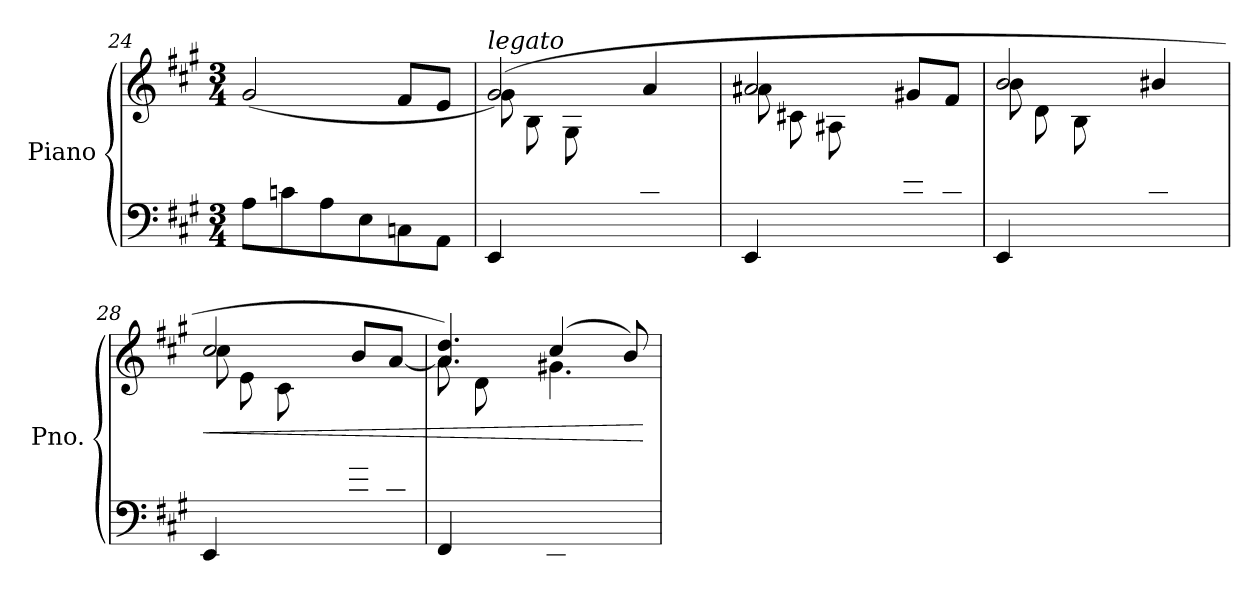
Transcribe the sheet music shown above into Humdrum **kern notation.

**kern	**kern	**dynam
*part1	*part1	*part1
*staff2	*staff1	*staff1/2
*I"Piano	*	*
*I'Pno.	*	*
*clefF4	*clefG2	*
*k[f#c#g#]	*k[f#c#g#]	*
*M3/4	*M3/4	*
=24	=24	=24
8A\L	(>2g#/	.
8cn\	.	.
8A\	.	.
8E\	.	.
8Cn\	8f#/L	.
8AA\J	8e/J	.
=25	=25	=25
*^	*^	*
!	!	!LO:TX:a:i:t=legato	!	!
4.ryy	4EE/	(>2g#/)	(<8g#\L	.
.	.	.	8B\	.
.	2ryy	.	8G#\	.
8E/	.	.	4.ryy	.
8cn/	.	4a/	.	.
8A/J)	.	.	.	.
=26	=26	=26	=26	=26
4.ryy	4EE/	2a#X/	(<8a#\L	.
.	.	.	8c#X\	.
.	2ryy	.	8A#X\	.
8E/	.	.	4.ryy	.
8e/	.	8g#X/L	.	.
8c#/J)	.	8f#/J	.	.
=27	=27	=27	=27	=27
4.ryy	4EE/	2b/	(<8b\L	.
.	.	.	8d\	.
.	2ryy	.	8B\	.
8E/	.	.	4.ryy	.
8d#X/	.	4b#X/	.	.
8B#X/J)	.	.	.	.
!!LO:LB:g=z	!!
=28	=28	=28	=28	=28
!	!	!	!	!LO:HP:b
4.ryy	4EE/	2cc#/	(<8cc#\L	<
.	.	.	8e\	.
.	2ryy	.	8c#\	.
8E/	.	.	4.ryy	.
8gn/	.	8b/L	.	.
8c#/J)	.	[8a/J	.	.
=29	=29	=29	=29	=29
*	*	*	*^	*
4FF#/	4ryy	4.a/] 4.dd/)	4.ryy	(<8a\L	.
.	.	.	.	8d\	.
2ryy	8A/	.	.	2ryy	.
.	8EE/	(>4cc#/	4.g#X\	.	.
.	8E/	.	.	.	.
.	8G#X/J)	8b/)	.	.	.
*v	*v	*	*	*	*
*	*v	*v	*v	*
.	.	[
=	=	=
*-	*-	*-
